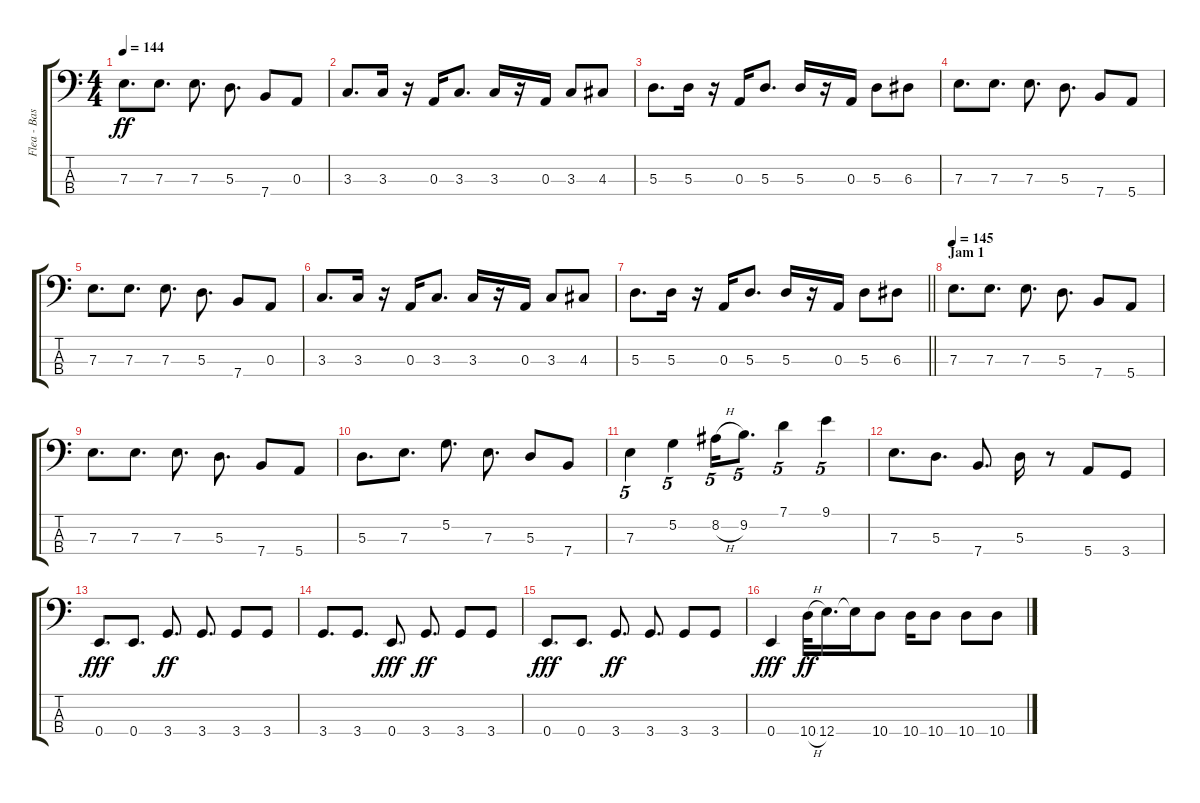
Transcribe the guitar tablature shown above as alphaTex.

\track ("Flea - Bass" "Flea - Bas") {instrument electricbassfinger}
\staff {score tabs}
\tuning (G2 D2 A1 E1) {hide}
\ts (4 4)
\tempo 144
\clef f4
\ks c
7.3.8{d dy ff} 7.3.8{d} 7.3.8{d} 5.3.8{d} 7.4.8 0.3.8 |
3.3.8{d} 3.3.16 r.16 0.3.16 3.3.8{d} 3.3.16 r.16 0.3.16 3.3.8 4.3.8 |
5.3.8{d} 5.3.16 r.16 0.3.16 5.3.8{d} 5.3.16 r.16 0.3.16 5.3.8 6.3.8 |
7.3.8{d} 7.3.8{d} 7.3.8{d} 5.3.8{d} 7.4.8 5.4.8 |
7.3.8{d} 7.3.8{d} 7.3.8{d} 5.3.8{d} 7.4.8 0.3.8 |
3.3.8{d} 3.3.16 r.16 0.3.16 3.3.8{d} 3.3.16 r.16 0.3.16 3.3.8 4.3.8 |
\barLineRight lightlight
5.3.8{d} 5.3.16 r.16 0.3.16 5.3.8{d} 5.3.16 r.16 0.3.16 5.3.8 6.3.8 |
\section ("" "Jam 1")
\tempo 145
7.3.8{d} 7.3.8{d} 7.3.8{d} 5.3.8{d} 7.4.8 5.4.8 |
7.3.8{d} 7.3.8{d} 7.3.8{d} 5.3.8{d} 7.4.8 5.4.8 |
5.3.8{d} 7.3.8{d} 5.2.8{d} 7.3.8{d} 5.3.8 7.4.8 |
7.3.4{tu (5 4)} 5.2.4{tu (5 4)} 8.2{h}.16{tu (5 4)} 9.2.8{d tu (5 4)} 7.1.4{tu (5 4)} 9.1.4{tu (5 4)} |
7.3.8{d} 5.3.8{d} 7.4.8{d} 5.3.16 r.8 5.4.8 3.4.8 |
0.4.8{d dy fff} 0.4.8{d} 3.4.8{d dy ff} 3.4.8{d} 3.4.8 3.4.8 |
3.4.8{d} 3.4.8{d} 0.4.8{d dy fff} 3.4.8{d dy ff} 3.4.8 3.4.8 |
0.4.8{d dy fff} 0.4.8{d} 3.4.8{d dy ff} 3.4.8{d} 3.4.8 3.4.8 |
0.4.4{dy fff} 10.4{h}.32{dy ff} 12.4.16{d} 12.4{t}.16 10.4.8 10.4.16 10.4.8 10.4.8 10.4.8
